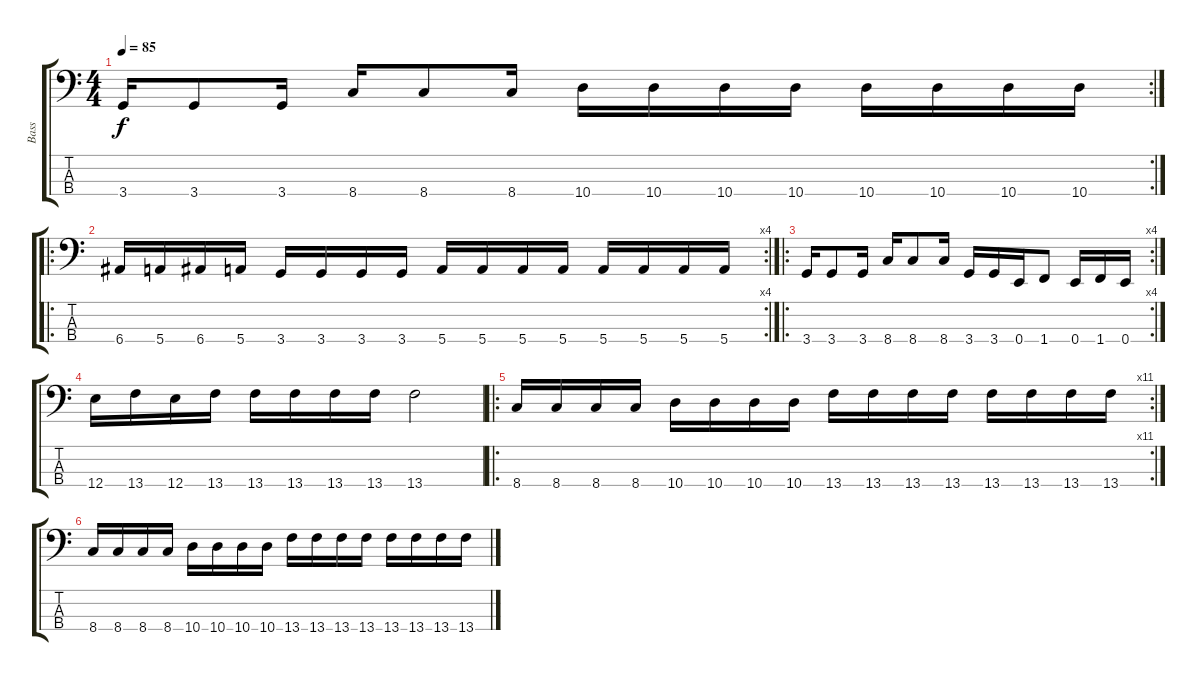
\track ("Bass" "Bass") {instrument electricbasspick}
\staff {score tabs}
\tuning (G2 D2 A1 E1) {hide}
\rc 2
\ts (4 4)
\tempo 85
\clef f4
\ks c
3.4.16{dy f} 3.4.8 3.4.16 8.4.16 8.4.8 8.4.16 10.4.16 10.4.16 10.4.16 10.4.16 10.4.16 10.4.16 10.4.16 10.4.16 |
\ro
\rc 4
6.4.16 5.4.16 6.4.16 5.4.16 3.4.16 3.4.16 3.4.16 3.4.16 5.4.16 5.4.16 5.4.16 5.4.16 5.4.16 5.4.16 5.4.16 5.4.16 |
\ro
\rc 4
3.4.16 3.4.8 3.4.16 8.4.16 8.4.8 8.4.16 3.4.16 3.4.16 0.4.16 1.4.8 0.4.16 1.4.16 0.4.16 |
12.4.16 13.4.16 12.4.16 13.4.16 13.4.16 13.4.16 13.4.16 13.4.16 13.4.2 |
\ro
\rc 11
8.4.16 8.4.16 8.4.16 8.4.16 10.4.16 10.4.16 10.4.16 10.4.16 13.4.16 13.4.16 13.4.16 13.4.16 13.4.16 13.4.16 13.4.16 13.4.16 |
8.4.16 8.4.16 8.4.16 8.4.16 10.4.16 10.4.16 10.4.16 10.4.16 13.4.16 13.4.16 13.4.16 13.4.16 13.4.16 13.4.16 13.4.16 13.4.16
